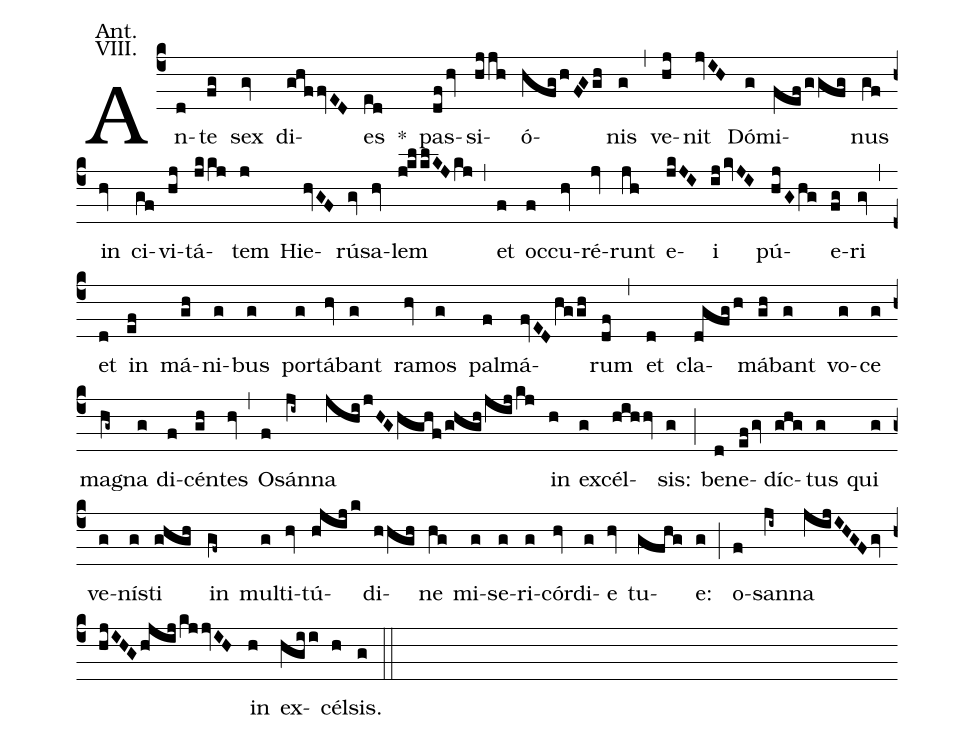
annotation: Ant.;
annotation: VIII.;
%%
(c4) An(d)te(fg) sex(gv) di(ghffvED)es(ed) *() pas(dfhv)si(hjjh)ó(hfghFGgh)nis(g) (,)
ve(hj)nit(jvIH) Dó(g)mi(fefggfg)nus(gf) in(hv) ci(gf)vi(hj)tá(jkkj)tem(j) Hie(hvGF)rú(gv)sa(hv)lem(jklklKJkj) (,)
et(f) oc(f)cu(hv)ré(jv)runt(jh) e(jkJI)i(ijkvJI) pú(hjGhg)e(fg)ri(gv) (,)
et(d) in(ef) má(gh)ni(g)bus(g) por(g)tá(hv)bant(g) ra(hv)mos(g) pal(f)má(fvEDhggh)rum(df) (,)
et(d) cla(dgfgh)má(gh)bant(g) vo(g)ce(g) mag(hg~)na(g) di(f)cén(gh)tes(hv) (,)
O(f)sán(ji~)na(jhijHGhghfghghjijkj) in(h) ex(g)cél(hihhv)sis:(g) (;)
be(d)ne(efgv)díc(ghg)tus(g) qui(g) ve(g)nís(g)ti(ghgh) in(gf~) mul(g)ti(hv)tú(hjijk)di(hhgh)ne(hg) mi(g)se(g)ri(g)cór(hv)di(g)e(hv) tu(gfhg)e:(g) (;)
o(f)san(ji~)na(jijIHGFgvhjIHGhjijkjjvIH) in(h) ex(hgii)cél(h)sis.(g) (::)
